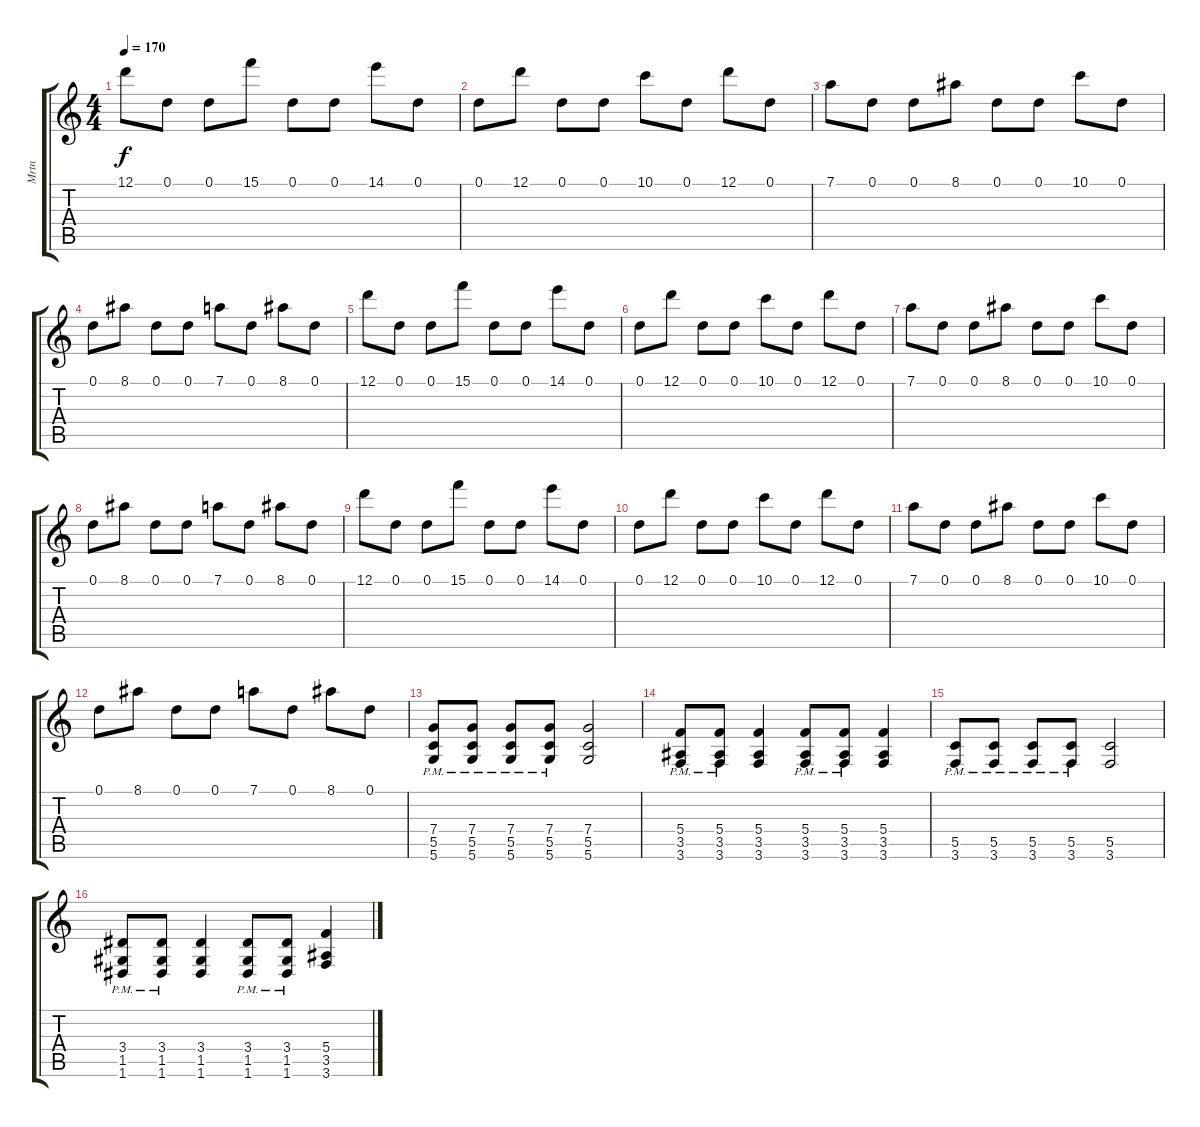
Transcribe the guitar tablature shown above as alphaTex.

\track ("Mrtn" "Mrtn") {instrument distortionguitar}
\staff {score tabs}
\tuning (D4 A3 F3 C3 G2 D2) {hide}
\ts (4 4)
\tempo 170
\clef g2
\ks c
12.1.8{dy f} 0.1.8 0.1.8 15.1.8 0.1.8 0.1.8 14.1.8 0.1.8 |
0.1.8 12.1.8 0.1.8 0.1.8 10.1.8 0.1.8 12.1.8 0.1.8 |
7.1.8 0.1.8 0.1.8 8.1.8 0.1.8 0.1.8 10.1.8 0.1.8 |
0.1.8 8.1.8 0.1.8 0.1.8 7.1.8 0.1.8 8.1.8 0.1.8 |
12.1.8 0.1.8 0.1.8 15.1.8 0.1.8 0.1.8 14.1.8 0.1.8 |
0.1.8 12.1.8 0.1.8 0.1.8 10.1.8 0.1.8 12.1.8 0.1.8 |
7.1.8 0.1.8 0.1.8 8.1.8 0.1.8 0.1.8 10.1.8 0.1.8 |
0.1.8 8.1.8 0.1.8 0.1.8 7.1.8 0.1.8 8.1.8 0.1.8 |
12.1.8 0.1.8 0.1.8 15.1.8 0.1.8 0.1.8 14.1.8 0.1.8 |
0.1.8 12.1.8 0.1.8 0.1.8 10.1.8 0.1.8 12.1.8 0.1.8 |
7.1.8 0.1.8 0.1.8 8.1.8 0.1.8 0.1.8 10.1.8 0.1.8 |
0.1.8 8.1.8 0.1.8 0.1.8 7.1.8 0.1.8 8.1.8 0.1.8 |
(7.4{pm} 5.5{pm} 5.6{pm}).8 (7.4{pm} 5.5{pm} 5.6{pm}).8 (7.4{pm} 5.5{pm} 5.6{pm}).8 (7.4{pm} 5.5{pm} 5.6{pm}).8 (7.4 5.5 5.6).2 |
(5.4{pm} 3.5{pm} 3.6{pm}).8 (5.4{pm} 3.5{pm} 3.6{pm}).8 (5.4 3.5 3.6).4 (5.4{pm} 3.5{pm} 3.6{pm}).8 (5.4{pm} 3.5{pm} 3.6{pm}).8 (5.4 3.5 3.6).4 |
(5.5{pm} 3.6{pm}).8 (5.5{pm} 3.6{pm}).8 (5.5{pm} 3.6{pm}).8 (5.5{pm} 3.6{pm}).8 (5.5 3.6).2 |
(3.4{pm} 1.5{pm} 1.6{pm}).8 (3.4{pm} 1.5{pm} 1.6{pm}).8 (3.4 1.5 1.6).4 (3.4{pm} 1.5{pm} 1.6{pm}).8 (3.4{pm} 1.5{pm} 1.6{pm}).8 (5.4 3.5 3.6).4
